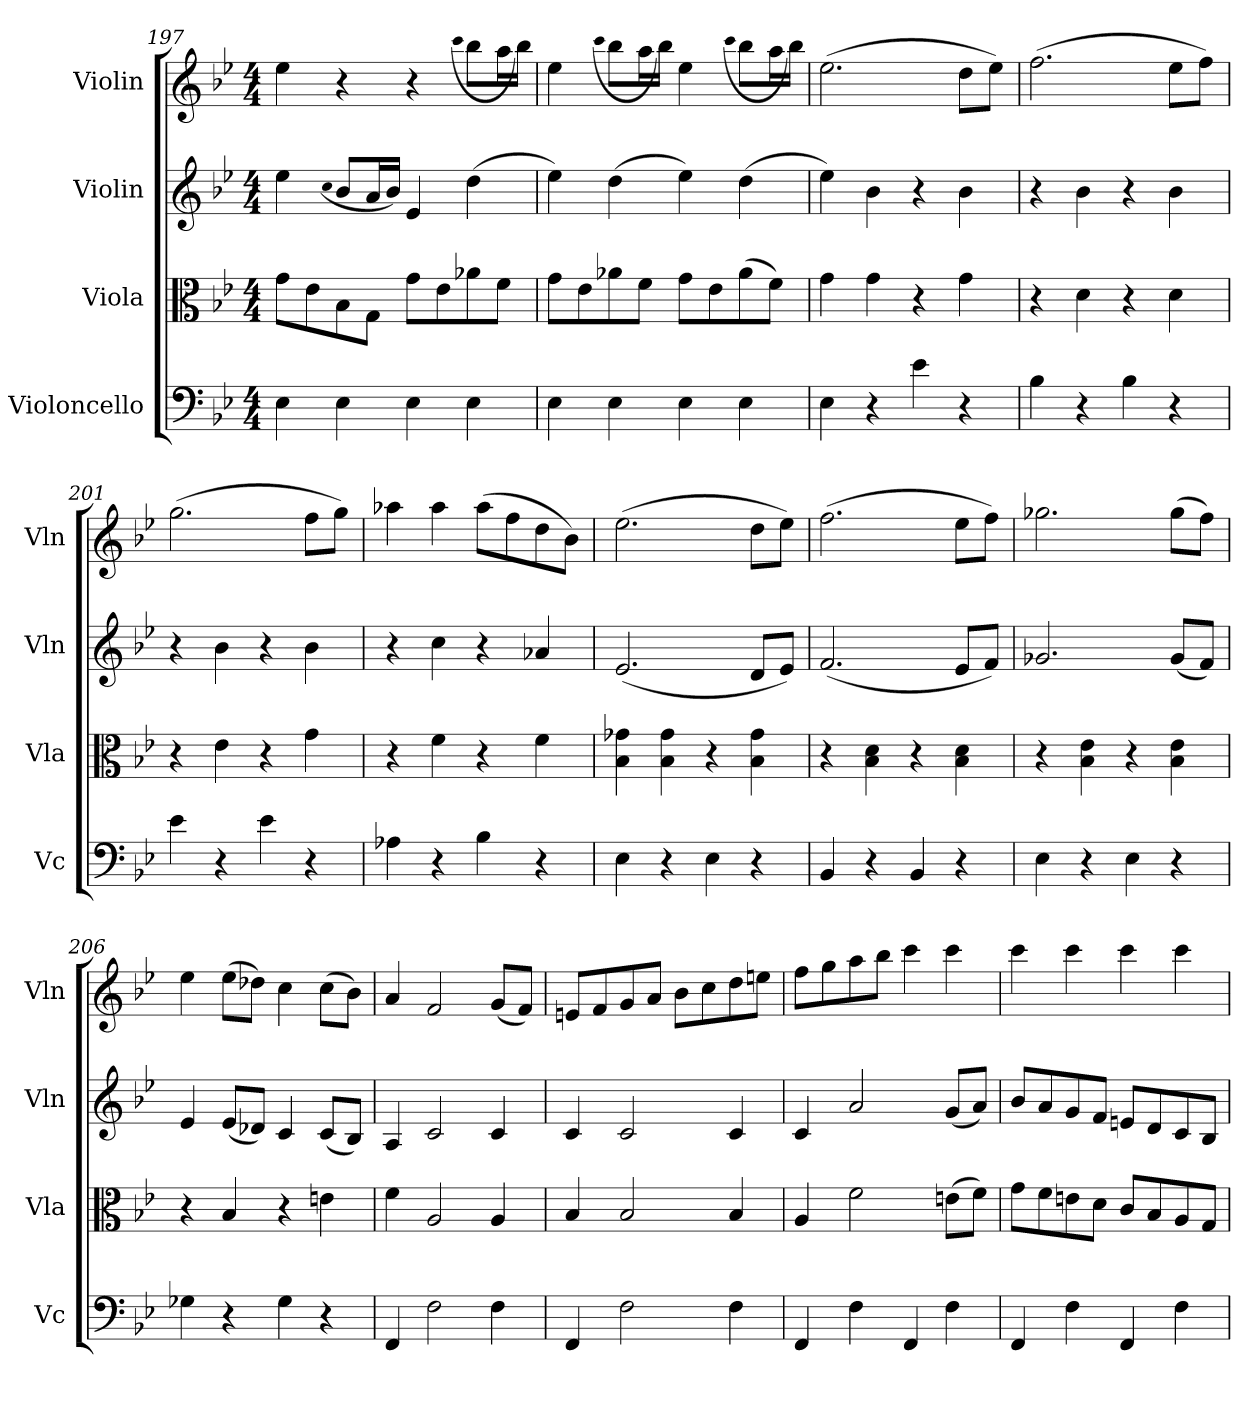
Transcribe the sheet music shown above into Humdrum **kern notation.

**kern	**kern	**kern	**kern
*part4	*part3	*part2	*part1
*staff4	*staff3	*staff2	*staff1
*I"Violoncello	*I"Viola	*I"Violin	*I"Violin
*I'Vc	*I'Vla	*I'Vln	*I'Vln
*clefF4	*clefC3	*clefG2	*clefG2
*k[b-e-]	*k[b-e-]	*k[b-e-]	*k[b-e-]
*B-:	*B-:	*B-:	*B-:
*M4/4	*M4/4	*M4/4	*M4/4
=197	=197	=197	=197
4E-\	8g\L	4ee-\	4ee-\
.	8e-\	.	.
.	.	(qcc	.
4E-\	8B-\	8b-/L	4r
.	8G\J	16a/L	.
.	.	16b-/JJ)	.
4E-\	8g\L	4e-/	4r
.	8e-\	.	.
.	.	.	(qccc
4E-\	8a-X\	(4dd\	8bb-\L
.	8f\J	.	16aa\L
.	.	.	16bb-\JJ)
=198	=198	=198	=198
4E-\	8g\L	4ee-\)	4ee-\
.	8e-\	.	.
.	.	.	(qccc
4E-\	8a-X\	(4dd\	8bb-\L
.	8f\J	.	16aa\L
.	.	.	16bb-\JJ)
4E-\	8g\L	4ee-\)	4ee-\
.	8e-\	.	.
.	.	.	(qccc
4E-\	(8a-\	(4dd\	8bb-\L
.	8f\J)	.	16aa\L
.	.	.	16bb-\JJ)
=199	=199	=199	=199
4E-\	4g\	4ee-\)	(2.ee-\
4r	4g\	4b-\	.
4e-\	4r	4r	.
4r	4g\	4b-\	8dd\L
.	.	.	8ee-\J)
=200	=200	=200	=200
4B-\	4r	4r	(2.ff\
4r	4d\	4b-\	.
4B-\	4r	4r	.
4r	4d\	4b-\	8ee-\L
.	.	.	8ff\J)
=201	=201	=201	=201
4e-\	4r	4r	(2.gg\
4r	4e-\	4b-\	.
4e-\	4r	4r	.
4r	4g\	4b-\	8ff\L
.	.	.	8gg\J)
=202	=202	=202	=202
4A-X\	4r	4r	4aa-X\
4r	4f\	4cc\	4aa-\
4B-\	4r	4r	(8aa-\L
.	.	.	8ff\
4r	4f\	4a-X/	8dd\
.	.	.	8b-\J)
=203	=203	=203	=203
4E-\	4B-\ 4g-X\	(2.e-/	(2.ee-\
4r	4B-\ 4g-\	.	.
4E-\	4r	.	.
4r	4B-\ 4g-\	8d/L	8dd\L
.	.	8e-/J)	8ee-\J)
=204	=204	=204	=204
4BB-/	4r	(2.f/	(2.ff\
4r	4B-\ 4d\	.	.
4BB-/	4r	.	.
4r	4B-\ 4d\	8e-/L	8ee-\L
.	.	8f/J)	8ff\J)
=205	=205	=205	=205
4E-\	4r	2.g-X/	2.gg-X\
4r	4B-\ 4e-\	.	.
4E-\	4r	.	.
4r	4B-\ 4e-\	(8g-/L	(8gg-\L
.	.	8f/J)	8ff\J)
=206	=206	=206	=206
4G-X\	4r	4e-/	4ee-\
4r	4B-/	(8e-/L	(8ee-\L
.	.	8d-X/J)	8dd-X\J)
4G-\	4r	4c/	4cc\
4r	4en\	(8c/L	(8cc\L
.	.	8B-/J)	8b-\J)
=207	=207	=207	=207
4FF/	4f\	4A/	4a/
2F\	2A/	2c/	2f/
4F\	4A/	4c/	(8g/L
.	.	.	8f/J)
=208	=208	=208	=208
4FF/	4B-/	4c/	8en/L
.	.	.	8f/
2F\	2B-/	2c/	8g/
.	.	.	8a/J
.	.	.	8b-\L
.	.	.	8cc\
4F\	4B-/	4c/	8dd\
.	.	.	8een\J
=209	=209	=209	=209
4FF/	4A/	4c/	8ff\L
.	.	.	8gg\
4F\	2f\	2a/	8aa\
.	.	.	8bb-\J
4FF/	.	.	4ccc\
4F\	(8en\L	(8g/L	4ccc\
.	8f\J)	8a/J)	.
=210	=210	=210	=210
4FF/	8g\L	8b-/L	4ccc\
.	8f\	8a/	.
4F\	8en\	8g/	4ccc\
.	8d\J	8f/J	.
4FF/	8c/L	8en/L	4ccc\
.	8B-/	8d/	.
4F\	8A/	8c/	4ccc\
.	8G/J	8B-/J	.
=	=	=	=
*-	*-	*-	*-
